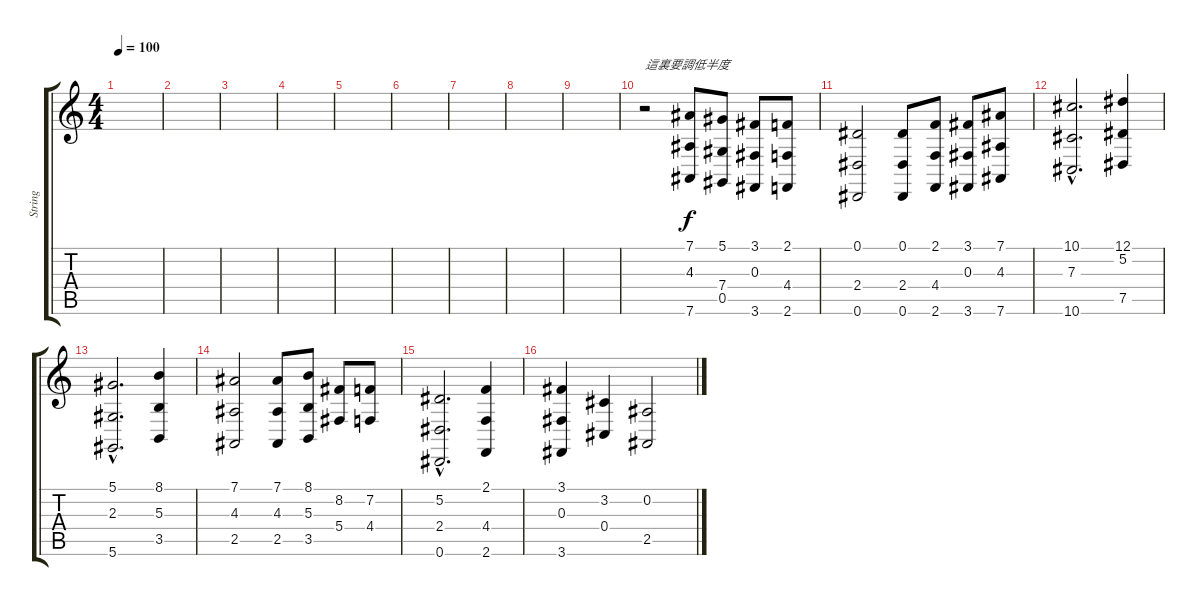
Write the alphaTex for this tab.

\track ("String" "String") {instrument stringensemble1}
\staff {score tabs}
\tuning (Eb4 Bb3 Gb3 Db3 Ab2 Eb2) {hide}
\ts (4 4)
\tempo 100
\clef g2
\ks c
|
|
|
|
|
|
|
|
|
r.2{txt "這裏要調低半度"} (7.1 4.3 7.6).8 (5.1 7.4 0.5).8 (3.1 0.3 3.6).8 (2.1 4.4 2.6).8 |
(0.1 2.4 0.6).2 (0.1 2.4 0.6).8 (2.1 4.4 2.6).8 (3.1 0.3 3.6).8 (7.1 4.3 7.6).8 |
(10.1{hac} 7.3{hac} 10.6{hac}).2{d} (12.1 5.2 7.5).4 |
(5.1{hac} 2.3{hac} 5.6{hac}).2{d} (8.1 5.3 3.5).4 |
(7.1 4.3 2.5).2 (7.1 4.3 2.5).8 (8.1 5.3 3.5).8 (8.2 5.4).8 (7.2 4.4).8 |
(5.2{hac} 2.4{hac} 0.6{hac}).2{d} (2.1 4.4 2.6).4 |
(3.1 0.3 3.6).4 (3.2 0.4).4 (0.2 2.5).2
